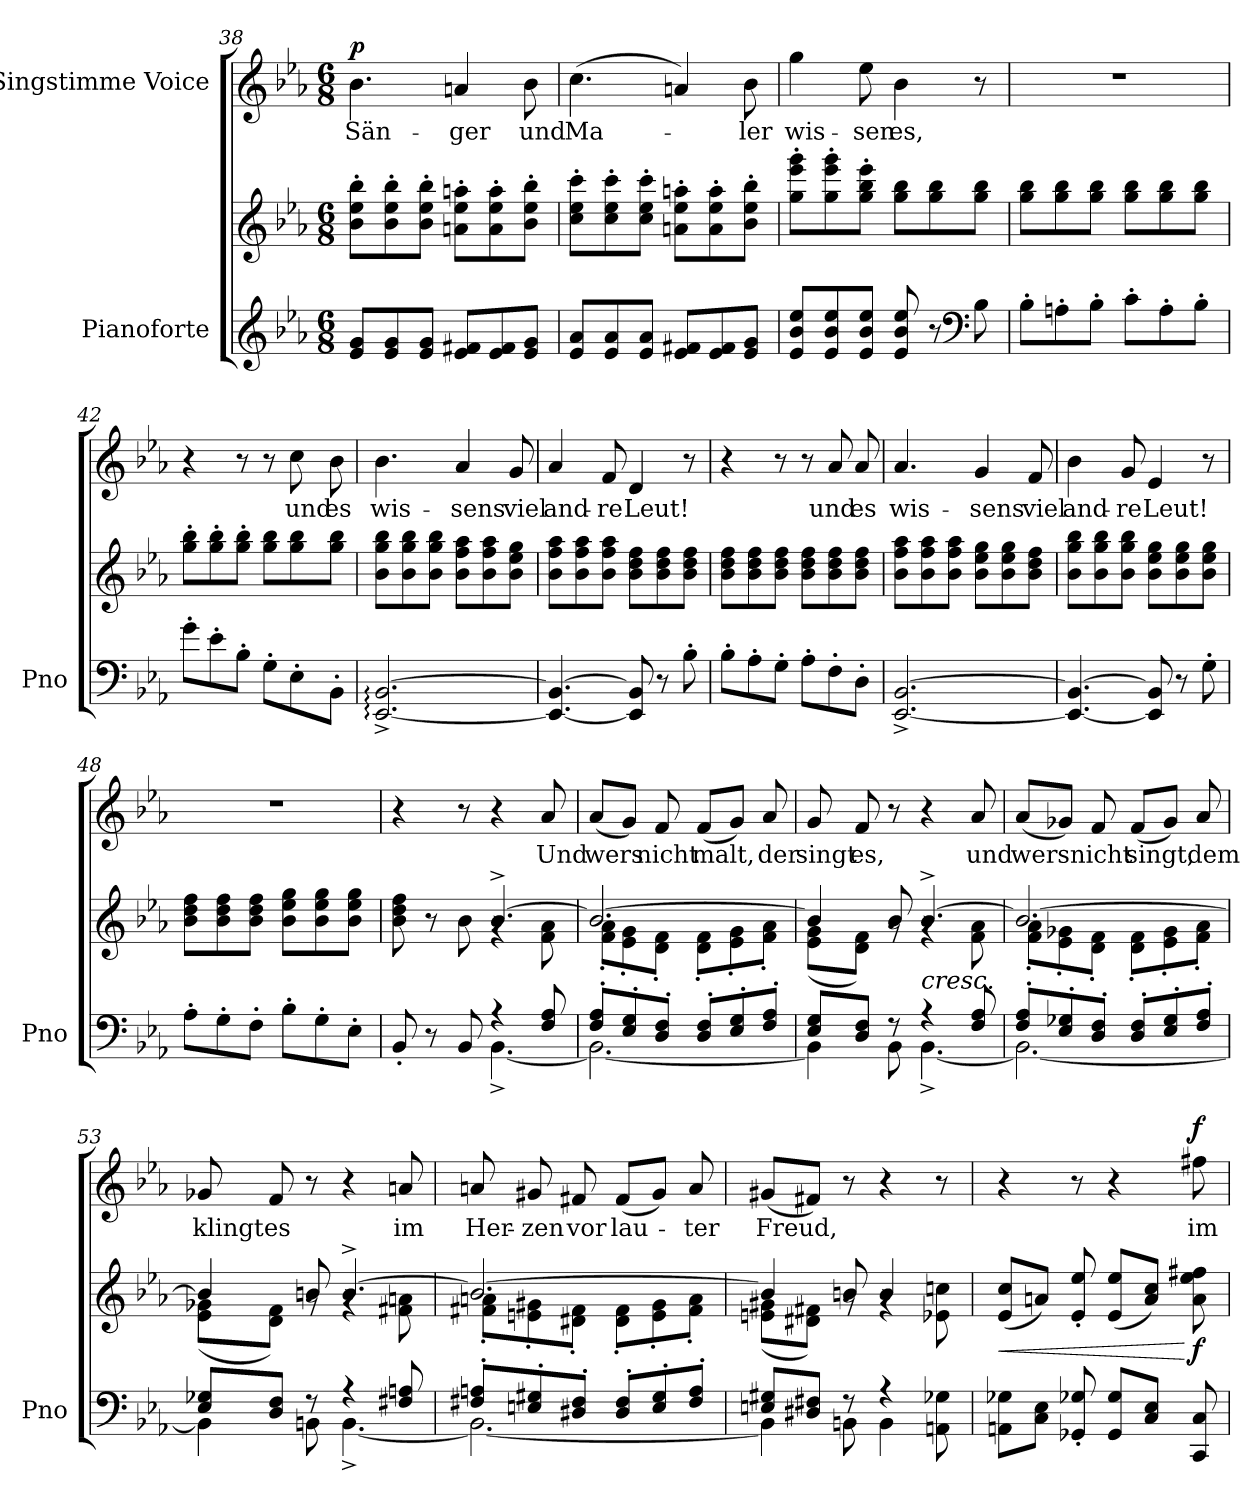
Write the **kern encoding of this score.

**kern	**kern	**dynam	**kern	**text	**dynam
*part2	*part2	*part2	*part1	*part1	*part1
*staff3	*staff2	*staff2/3	*staff1	*staff1	*staff1
*I"Pianoforte	*	*	*I"Singstimme Voice	*	*
*I'Pno	*	*	*	*	*
!!LO:PB:g=z
*clefG2	*clefG2	*	*clefG2	*	*
*k[b-e-a-]	*k[b-e-a-]	*	*k[b-e-a-]	*	*
*M6/8	*M6/8	*	*M6/8	*	*
=38	=38	=38	=38	=38	=38
!	!	!LO:DY:b	!	!LO:LY:b	!
!	!	!LO:DY:n=1:b	!	!	!
!	!	!LO:DY:n=2:b	!	!	!LO:DY:a
8e-/ 8g/L	8b-\' 8ee-\' 8bb-\'L	other-dynamics pp other-dynamics	4.b-\	Sän-	p
8e-/ 8g/	8b-\' 8ee-\' 8bb-\'	.	.	.	.
8e-/ 8g/J	8b-\' 8ee-\' 8bb-\'J	.	.	.	.
!	!	!	!	!LO:LY:b	!
8e-/ 8f#X/L	8an\' 8ee-\' 8aan\'L	.	4an/	-ger	.
8e-/ 8f#/	8a\' 8ee-\' 8aa\'	.	.	.	.
!	!	!	!	!LO:LY:b	!
8e-/ 8g/J	8b-\' 8ee-\' 8bb-\'J	.	8b-\	und	.
=39	=39	=39	=39	=39	=39
!	!	!	!	!LO:LY:b	!
8e-/ 8a-/L	8cc\' 8ee-\' 8ccc\'L	.	(>4.cc\	Ma-	.
8e-/ 8a-/	8cc\' 8ee-\' 8ccc\'	.	.	.	.
8e-/ 8a-/J	8cc\' 8ee-\' 8ccc\'J	.	.	.	.
8e-/ 8f#X/L	8an\' 8ee-\' 8aan\'L	.	4an/)	.	.
8e-/ 8f#/	8a\' 8ee-\' 8aa\'	.	.	.	.
!	!	!	!	!LO:LY:b	!
8e-/ 8g/J	8b-\' 8ee-\' 8bb-\'J	.	8b-\	-ler	.
=40	=40	=40	=40	=40	=40
!	!	!	!	!LO:LY:b	!
8e-/ 8b-/ 8ee-/L	8gg\' 8eee-\' 8ggg\'L	.	4gg\	wis-	.
8e-/ 8b-/ 8ee-/	8gg\' 8eee-\' 8ggg\'	.	.	.	.
!	!	!	!	!LO:LY:b	!
8e-/ 8b-/ 8ee-/J	8gg\' 8bb-\' 8eee-\'J	.	8ee-\	-sen	.
!	!	!	!	!LO:LY:b	!
8e-/ 8b-/ 8ee-/	8gg\ 8bb-\L	.	4b-\	es,	.
8r	8gg\ 8bb-\	.	.	.	.
*clefF4	*	*	*	*	*
8B-\	8gg\ 8bb-\J	.	8r	.	.
=41	=41	=41	=41	=41	=41
!	!	!LO:DY:b	!	!	!
!	!	!LO:DY:n=1:b	!	!	!
8B-'\L	8gg\ 8bb-\L	pp other-dynamics	2.r	.	.
8An'\	8gg\ 8bb-\	.	.	.	.
8B-'\J	8gg\ 8bb-\J	.	.	.	.
8c'\L	8gg\ 8bb-\L	.	.	.	.
8A'\	8gg\ 8bb-\	.	.	.	.
8B-'\J	8gg\ 8bb-\J	.	.	.	.
!!LO:LB:g=z
=42	=42	=42	=42	=42	=42
8g'\L	8gg\' 8bb-\'L	.	4r	.	.
8e-'\	8gg\' 8bb-\'	.	.	.	.
8B-'\J	8gg\' 8bb-\'J	.	8r	.	.
8G'\L	8gg\ 8bb-\L	.	8r	.	.
!	!	!	!	!LO:LY:b	!
8E-'\	8gg\ 8bb-\	.	8cc\	und	.
!	!	!	!	!LO:LY:b	!
8BB-'\J	8gg\ 8bb-\J	.	8b-\	es	.
=43	=43	=43	=43	=43	=43
!	!	!	!	!LO:LY:b	!
[2.EE-/:^ [2.BB-/:^	8b-\ 8gg\ 8bb-\L	.	4.b-\	wis-	.
.	8b-\ 8gg\ 8bb-\	.	.	.	.
.	8b-\ 8gg\ 8bb-\J	.	.	.	.
!	!	!	!	!LO:LY:b	!
.	8b-\ 8ff\ 8aa-\L	.	4a-/	-sens	.
.	8b-\ 8ff\ 8aa-\	.	.	.	.
!	!	!	!	!LO:LY:b	!
.	8b-\ 8ee-\ 8gg\J	.	8g/	viel	.
=44	=44	=44	=44	=44	=44
!	!	!	!	!LO:LY:b	!
4.EE-/_ 4.BB-/_	8b-\ 8ff\ 8aa-\L	.	4a-/	and-	.
.	8b-\ 8ff\ 8aa-\	.	.	.	.
!	!	!	!	!LO:LY:b	!
.	8b-\ 8ff\ 8aa-\J	.	8f/	-re	.
!	!	!	!	!LO:LY:b	!
8EE-/] 8BB-/]	8b-\ 8dd\ 8ff\L	.	4d/	Leut!	.
8r	8b-\ 8dd\ 8ff\	.	.	.	.
8B-'\	8b-\ 8dd\ 8ff\J	.	8r	.	.
=45	=45	=45	=45	=45	=45
8B-'\L	8b-\ 8dd\ 8ff\L	.	4r	.	.
8A-'\	8b-\ 8dd\ 8ff\	.	.	.	.
8G'\J	8b-\ 8dd\ 8ff\J	.	8r	.	.
8A-'\L	8b-\ 8dd\ 8ff\L	.	8r	.	.
!	!	!	!	!LO:LY:b	!
8F'\	8b-\ 8dd\ 8ff\	.	8a-/	und	.
!	!	!	!	!LO:LY:b	!
8D'\J	8b-\ 8dd\ 8ff\J	.	8a-/	es	.
!!LO:LB:g=z
=46	=46	=46	=46	=46	=46
!	!	!	!	!LO:LY:b	!
[2.EE-/^ [2.BB-/^	8b-\ 8ff\ 8aa-\L	.	4.a-/	wis-	.
.	8b-\ 8ff\ 8aa-\	.	.	.	.
.	8b-\ 8ff\ 8aa-\J	.	.	.	.
!	!	!	!	!LO:LY:b	!
.	8b-\ 8ee-\ 8gg\L	.	4g/	-sens	.
.	8b-\ 8ee-\ 8gg\	.	.	.	.
!	!	!	!	!LO:LY:b	!
.	8b-\ 8dd\ 8ff\J	.	8f/	viel	.
=47	=47	=47	=47	=47	=47
!	!	!	!	!LO:LY:b	!
4.EE-/_ 4.BB-/_	8b-\ 8gg\ 8bb-\L	.	4b-\	and-	.
.	8b-\ 8gg\ 8bb-\	.	.	.	.
!	!	!	!	!LO:LY:b	!
.	8b-\ 8gg\ 8bb-\J	.	8g/	-re	.
!	!	!	!	!LO:LY:b	!
8EE-/] 8BB-/]	8b-\ 8ee-\ 8gg\L	.	4e-/	-Leut!	.
8r	8b-\ 8ee-\ 8gg\	.	.	.	.
8G'\	8b-\ 8ee-\ 8gg\J	.	8r	.	.
=48	=48	=48	=48	=48	=48
8A-'\L	8b-\ 8dd\ 8ff\L	.	2.r	.	.
8G'\	8b-\ 8dd\ 8ff\	.	.	.	.
8F'\J	8b-\ 8dd\ 8ff\J	.	.	.	.
8B-'\L	8b-\ 8ee-\ 8gg\L	.	.	.	.
8G'\	8b-\ 8ee-\ 8gg\	.	.	.	.
8E-'\J	8b-\ 8ee-\ 8gg\J	.	.	.	.
=49	=49	=49	=49	=49	=49
*^	*^	*	*	*	*
8BB-'/	8ryy	8b-\ 8dd\ 8ff\	8ryy	.	4r	.	.
8r	8ryy	8r	8ryy	.	.	.	.
8BB-/	8ryy	8b-\	8ryy	.	8r	.	.
4r	[4.BB-^\	[4.b-^/	4rg	.	4r	.	.
!	!	!	!	!	!	!LO:LY:b	!
8F/ 8A-/	.	.	8f\ 8a-\	.	8a-/	Und	.
!!LO:LB:g=z
=50	=50	=50	=50	=50	=50	=50	=50
!	!	!	!	!	!	!LO:LY:b	!
8F/' 8A-/'L	2.BB-\_	2.b-/_	8f\' 8a-\'L	.	(<8a-/L	wers	.
8E-/' 8G/'	.	.	8e-\' 8g\'	.	8g/J)	.	.
!	!	!	!	!	!	!LO:LY:b	!
8D/' 8F/'J	.	.	8d\' 8f\'J	.	8f/	nicht	.
!	!	!	!	!	!	!LO:LY:b	!
8D/' 8F/'L	.	.	8d\' 8f\'L	.	(<8f/L	malt,	.
8E-/' 8G/'	.	.	8e-\' 8g\'	.	8g/J)	.	.
!	!	!	!	!	!	!LO:LY:b	!
8F/' 8A-/'J	.	.	8f\' 8a-\'J	.	8a-/	der	.
=51	=51	=51	=51	=51	=51	=51	=51
!	!	!	!	!	!	!LO:LY:b	!
8E-/ 8G/L	4BB-\]	4b-/]	(<8e-\ 8g\L	.	8g/	singt	.
!	!	!	!	!	!	!LO:LY:b	!
8D/ 8F/J	.	.	8d\ 8f\J)	.	8f/	es,	.
8r	8BB-\	8b-/	8rg	.	8r	.	.
!	!	!LO:TX:b:i:t=cresc.	!	!	!	!	!
4r	[4.BB-^\	[4.b-^/	4rg	.	4r	.	.
!	!	!	!	!	!	!LO:LY:b	!
8F/ 8A-/	.	.	8f\ 8a-\	.	8a-/	und	.
=52	=52	=52	=52	=52	=52	=52	=52
!	!	!	!	!	!	!LO:LY:b	!
8F/' 8A-/'L	2.BB-\_	2.b-/_	8f\' 8a-\'L	.	(<8a-/L	wers	.
8E-/' 8G-X/'	.	.	8e-\' 8g-X\'	.	8g-X/J)	.	.
!	!	!	!	!	!	!LO:LY:b	!
8D/' 8F/'J	.	.	8d\' 8f\'J	.	8f/	nicht	.
!	!	!	!	!	!	!LO:LY:b	!
8D/' 8F/'L	.	.	8d\' 8f\'L	.	(<8f/L	singt,	.
8E-/' 8G-/'	.	.	8e-\' 8g-\'	.	8g-/J)	.	.
!	!	!	!	!	!	!LO:LY:b	!
8F/' 8A-/'J	.	.	8f\' 8a-\'J	.	8a-/	dem	.
=53	=53	=53	=53	=53	=53	=53	=53
!	!	!	!	!	!	!LO:LY:b	!
8E-/ 8G-X/L	4BB-\]	4b-/]	(<8e-\ 8g-X\L	.	8g-X/	klingt	.
!	!	!	!	!	!	!LO:LY:b	!
8D/ 8F/J	.	.	8d\ 8f\J)	.	8f/	es	.
8r	8BBn\	8bn/	8rg	.	8r	.	.
4r	[4.BB^\	[4.b^/	4rg	.	4r	.	.
!	!	!	!	!	!	!LO:LY:b	!
8F#X/ 8An/	.	.	8f#X\ 8an\	.	8an/	im	.
!!LO:PB:g=z
=54	=54	=54	=54	=54	=54	=54	=54
!	!	!	!	!	!	!LO:LY:b	!
8F#X/' 8An/'L	2.BBn\_	2.bn/_	8f#X\' 8an\'L	.	8an/	Her-	.
!	!	!	!	!	!	!LO:LY:b	!
8En/' 8G#X/'	.	.	8en\' 8g#X\'	.	8g#X/	-zen	.
!	!	!	!	!	!	!LO:LY:b	!
8D#X/' 8F#/'J	.	.	8d#X\' 8f#\'J	.	8f#X/	vor	.
!	!	!	!	!	!	!LO:LY:b	!
8D#/' 8F#/'L	.	.	8d#\' 8f#\'L	.	(<8f#/L	lau-	.
8E/' 8G#/'	.	.	8e\' 8g#\'	.	8g#/J)	.	.
!	!	!	!	!	!	!LO:LY:b	!
8F#/' 8A/'J	.	.	8f#\' 8a\'J	.	8a/	-ter	.
=55	=55	=55	=55	=55	=55	=55	=55
!	!	!	!	!	!	!LO:LY:b	!
8En/ 8G#X/L	4BB\]	4b/]	(<8en\ 8g#X\L	.	(<8g#X/L	Freud,	.
8D#X/ 8F#X/J	.	.	8d#X\ 8f#X\J)	.	8f#X/J)	.	.
8r	8BBn\	8bn/	8rg	.	8r	.	.
4r	4BB\	4b/	4rg	.	4r	.	.
8AAn\ 8G-X\	8ryy	8e-X\ 8ccn\	8ryy	.	8r	.	.
=56	=56	=56	=56	=56	=56	=56	=56
!	!	!	!	!LO:HP:b	!	!	!
*v	*v	*	*	*	*	*	*
*	*v	*v	*	*	*	*
8AAn\ 8G-X\L	(<8e-/ 8cc/L	<	4r	.	.
8C\ 8E-\J	8an/J)	.	.	.	.
8GG-X/' 8G-X/'	8e-/' 8ee-/'	.	8r	.	.
8GG-/ 8G-/L	(<8e-/ 8ee-/L	.	4r	.	.
8C/ 8E-/J	8a/ 8cc/J)	.	.	.	.
!	!	!LO:DY:n=1:b	!	!LO:LY:b	!LO:DY:a
8CC/ 8C/	8a\ 8ee-\ 8ff#X\	[ f	8ff#X\	im	f
=	=	=	=	=	=
*-	*-	*-	*-	*-	*-
